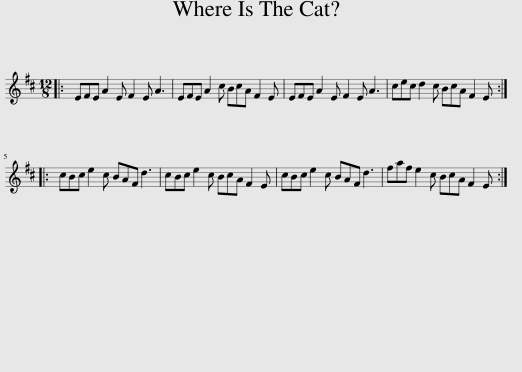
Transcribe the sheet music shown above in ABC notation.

X:1
L:1/8
M:12/8
I:linebreak $
K:D
V:1 treble
V:1
|: EFE A2 E F2 E A3 | EFE A2 c BcA F2 E | EFE A2 E F2 E A3 | cec d2 c BcA F2 E ::$ cBc e2 c BAF d3 | %5
 cBc e2 c BcA F2 E | cBc e2 c BAF d3 | faf e2 c BcA F2 E :| %8
